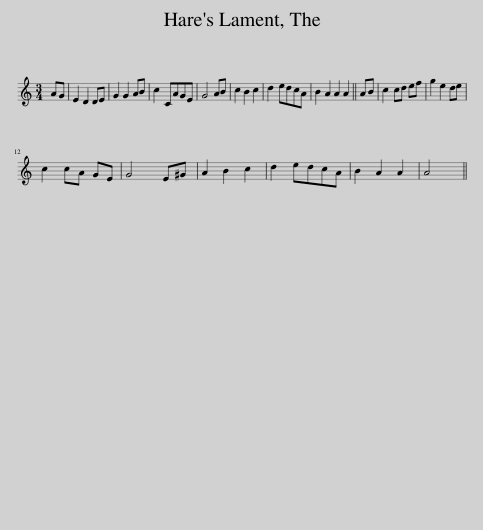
X:1
L:1/8
M:3/4
I:linebreak $
K:C
V:1 treble
V:1
 AG | E2 D2 DE | G2 G2 AB | c2 CAGE | G4 AB | %5
 c2 B2 c2 | d2 edcA | B2 A2 A2 A2 || AB | c2 cd ef | %10
 g2 e2 de |$ c2 cA GE | G4 E^G | A2 B2 c2 | d2 edcA | %15
 B2 A2 A2 | A4 || %17
